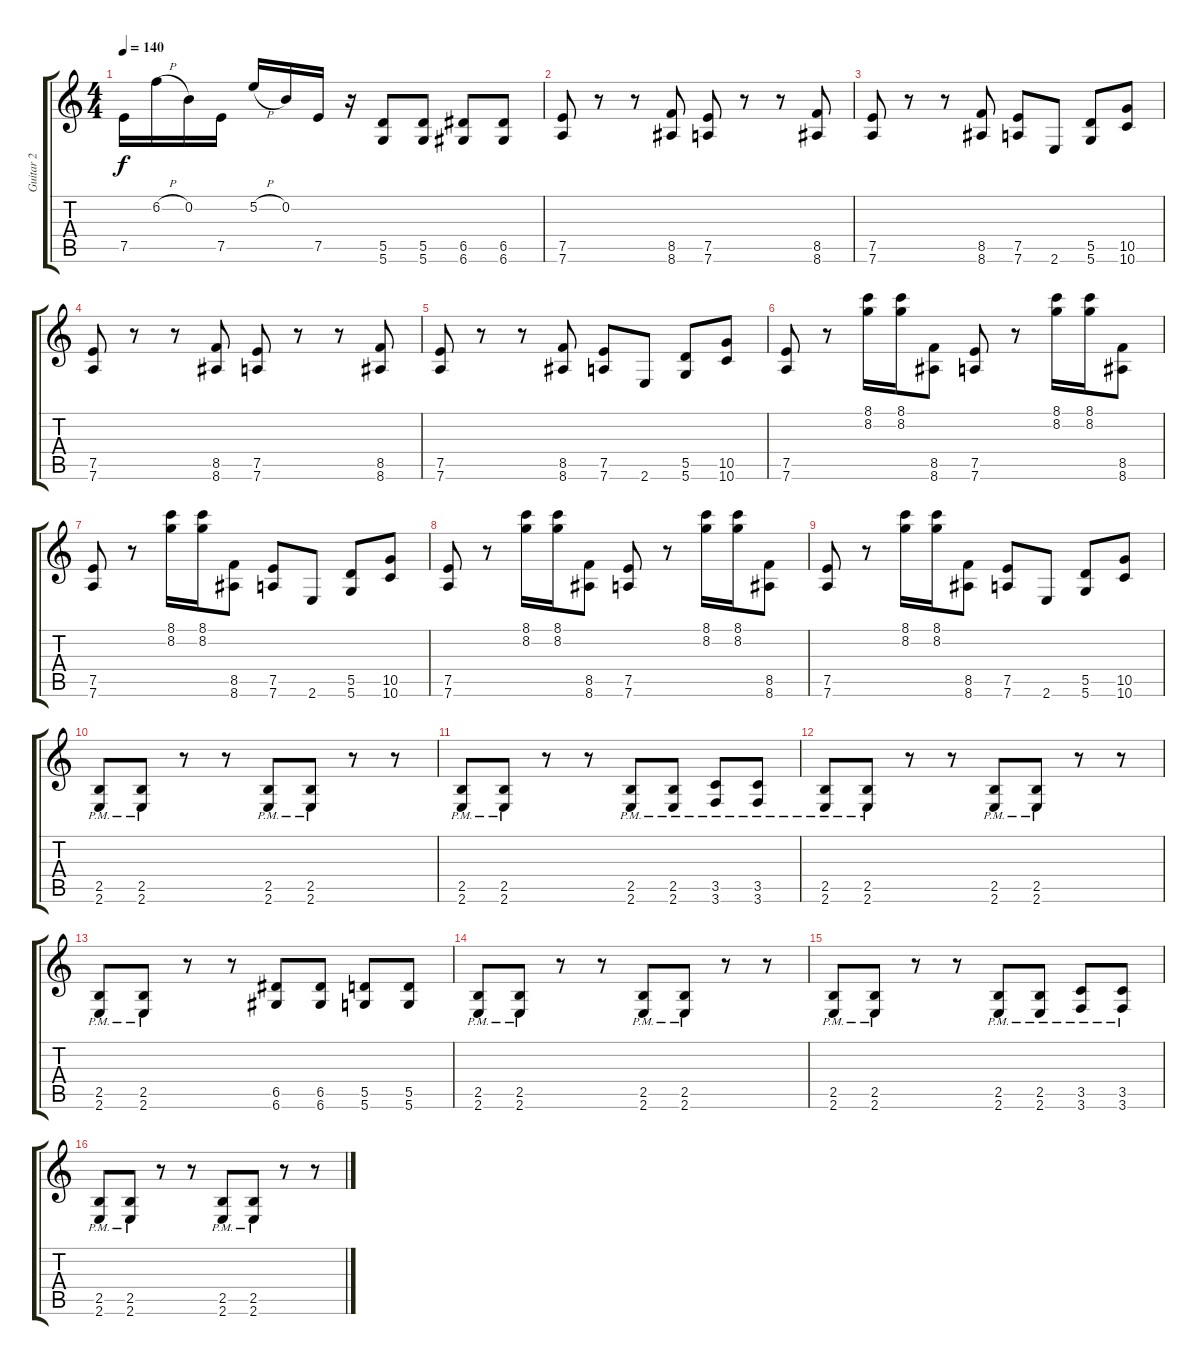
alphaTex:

\track ("Guitar 2" "Guitar 2") {instrument overdrivenguitar}
\staff {score tabs}
\tuning (E4 B3 G3 D3 A2 D2) {hide}
\ts (4 4)
\tempo 140
\clef g2
\ks c
7.5.16{dy f} 6.2{h}.16 0.2.16 7.5.16 5.2{h}.16 0.2.16 7.5.16 r.16 (5.5 5.6).8 (5.5 5.6).8 (6.5 6.6).8 (6.5 6.6).8 |
(7.5 7.6).8 r.8 r.8 (8.5 8.6).8 (7.5 7.6).8 r.8 r.8 (8.5 8.6).8 |
(7.5 7.6).8 r.8 r.8 (8.5 8.6).8 (7.5 7.6).8 2.6.8 (5.5 5.6).8 (10.5 10.6).8 |
(7.5 7.6).8 r.8 r.8 (8.5 8.6).8 (7.5 7.6).8 r.8 r.8 (8.5 8.6).8 |
(7.5 7.6).8 r.8 r.8 (8.5 8.6).8 (7.5 7.6).8 2.6.8 (5.5 5.6).8 (10.5 10.6).8 |
(7.5 7.6).8 r.8 (8.1 8.2).16 (8.1 8.2).16 (8.5 8.6).8 (7.5 7.6).8 r.8 (8.1 8.2).16 (8.1 8.2).16 (8.5 8.6).8 |
(7.5 7.6).8 r.8 (8.1 8.2).16 (8.1 8.2).16 (8.5 8.6).8 (7.5 7.6).8 2.6.8 (5.5 5.6).8 (10.5 10.6).8 |
(7.5 7.6).8 r.8 (8.1 8.2).16 (8.1 8.2).16 (8.5 8.6).8 (7.5 7.6).8 r.8 (8.1 8.2).16 (8.1 8.2).16 (8.5 8.6).8 |
(7.5 7.6).8 r.8 (8.1 8.2).16 (8.1 8.2).16 (8.5 8.6).8 (7.5 7.6).8 2.6.8 (5.5 5.6).8 (10.5 10.6).8 |
(2.5{pm} 2.6).8 (2.5{pm} 2.6).8 r.8 r.8 (2.5{pm} 2.6).8 (2.5{pm} 2.6).8 r.8 r.8 |
(2.5{pm} 2.6).8 (2.5{pm} 2.6).8 r.8 r.8 (2.5{pm} 2.6).8 (2.5{pm} 2.6).8 (3.5{pm} 3.6).8 (3.5{pm} 3.6).8 |
(2.5{pm} 2.6).8 (2.5{pm} 2.6).8 r.8 r.8 (2.5{pm} 2.6).8 (2.5{pm} 2.6).8 r.8 r.8 |
(2.5{pm} 2.6).8 (2.5{pm} 2.6).8 r.8 r.8 (6.5 6.6).8 (6.5 6.6).8 (5.5 5.6).8 (5.5 5.6).8 |
(2.5{pm} 2.6).8 (2.5{pm} 2.6).8 r.8 r.8 (2.5{pm} 2.6).8 (2.5{pm} 2.6).8 r.8 r.8 |
(2.5{pm} 2.6).8 (2.5{pm} 2.6).8 r.8 r.8 (2.5{pm} 2.6).8 (2.5{pm} 2.6).8 (3.5{pm} 3.6).8 (3.5{pm} 3.6).8 |
(2.5{pm} 2.6).8 (2.5{pm} 2.6).8 r.8 r.8 (2.5{pm} 2.6).8 (2.5{pm} 2.6).8 r.8 r.8
